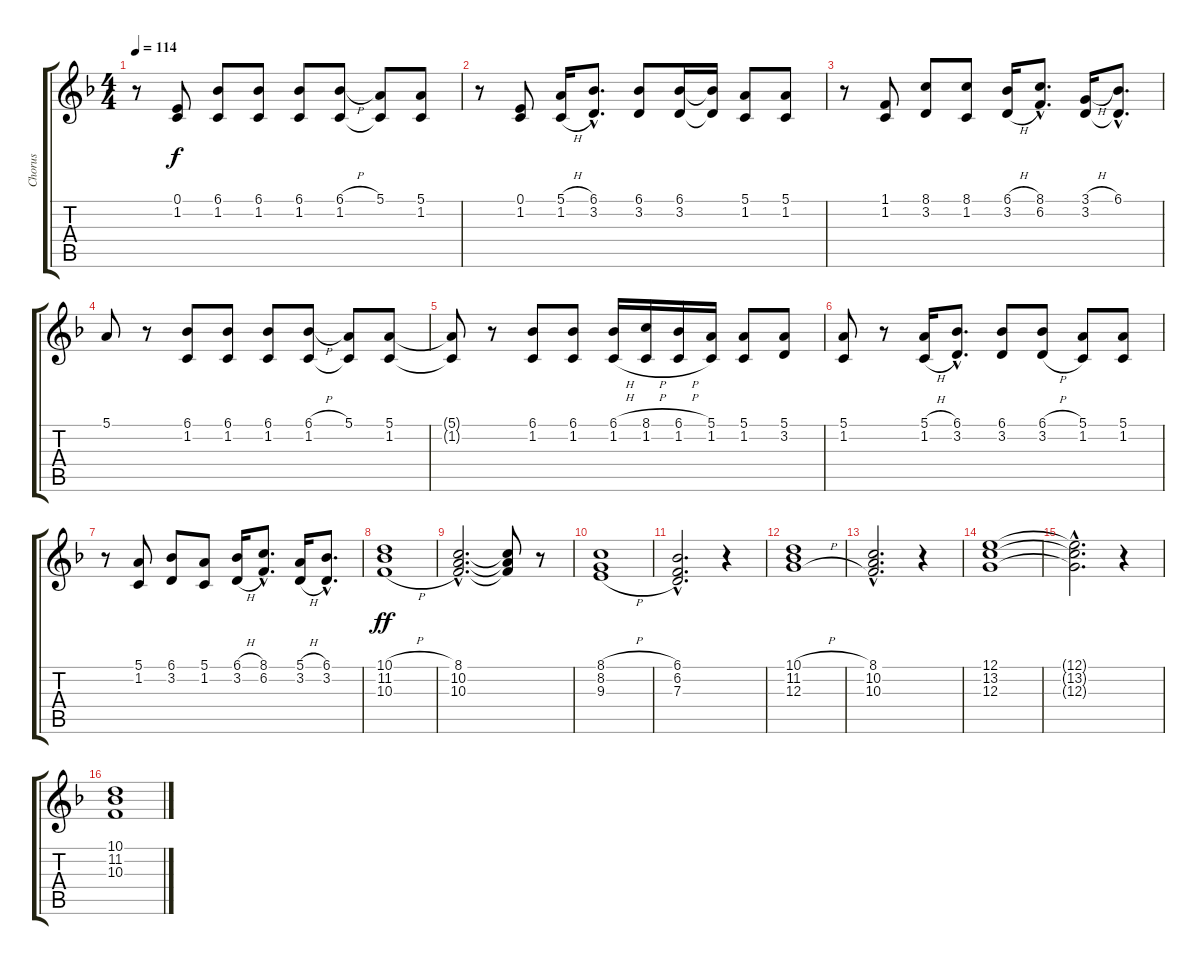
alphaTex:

\track ("Chorus" "Chorus") {instrument voiceoohs}
\staff {score tabs}
\tuning (E4 B3 G3 D3 A2 E2) {hide}
\ts (4 4)
\tempo 114
\clef g2
\ks f
r.8{dy f} (0.1 1.2).8 (6.1 1.2).8 (6.1 1.2).8 (6.1 1.2).8 (6.1{h} 1.2).8 (5.1 1.2{t}).8 (5.1 1.2).8 |
r.8 (0.1 1.2).8 (5.1{h} 1.2{h}).16 (6.1{hac} 3.2{hac}).8{d} (6.1 3.2).8 (6.1 3.2).16 (6.1{t} 3.2{t}).16 (5.1 1.2).8 (5.1 1.2).8 |
r.8 (1.1 1.2).8 (8.1 3.2).8 (8.1 1.2).8 (6.1{h} 3.2{h}).16 (8.1{hac} 6.2{hac}).8{d} (3.1{h} 3.2).16 (6.1{hac} 3.2{hac t}).8{d} |
5.1.8 r.8 (6.1 1.2).8 (6.1 1.2).8 (6.1 1.2).8 (6.1{h} 1.2).8 (5.1 1.2{t}).8 (5.1 1.2).8 |
(5.1{t} 1.2{t}).8 r.8 (6.1 1.2).8 (6.1 1.2).8 (6.1{h} 1.2{h}).16 (8.1{h} 1.2{h}).16 (6.1{h} 1.2{h}).16 (5.1 1.2).16 (5.1 1.2).8 (5.1 3.2).8 |
(5.1 1.2).8 r.8 (5.1{h} 1.2{h}).16 (6.1{hac} 3.2{hac}).8{d} (6.1 3.2).8 (6.1{h} 3.2{h}).8 (5.1 1.2).8 (5.1 1.2).8 |
r.8 (5.1 1.2).8 (6.1 3.2).8 (5.1 1.2).8 (6.1{h} 3.2{h}).16 (8.1{hac} 6.2{hac}).8{d} (5.1{h} 3.2{h}).16 (6.1{hac} 3.2{hac}).8{d} |
(10.1{h} 11.2{h} 10.3{h}).1{dy ff volume 11 instrument voiceoohs} |
(8.1{hac} 10.2{hac} 10.3{hac}).2{d} (8.1{t} 10.2{t} 10.3{t}).8 r.8 |
(8.1{h} 8.2{h} 9.3{h}).1 |
(6.1{hac} 6.2{hac} 7.3{hac}).2{d} r.4 |
(10.1{h} 11.2{h} 12.3{h}).1 |
(8.1{hac} 10.2{hac} 10.3{hac}).2{d} r.4 |
(12.1 13.2 12.3).1 |
(12.1{hac t} 13.2{hac t} 12.3{hac t}).2{d} r.4 |
(10.1{h} 11.2{h} 10.3{h}).1
